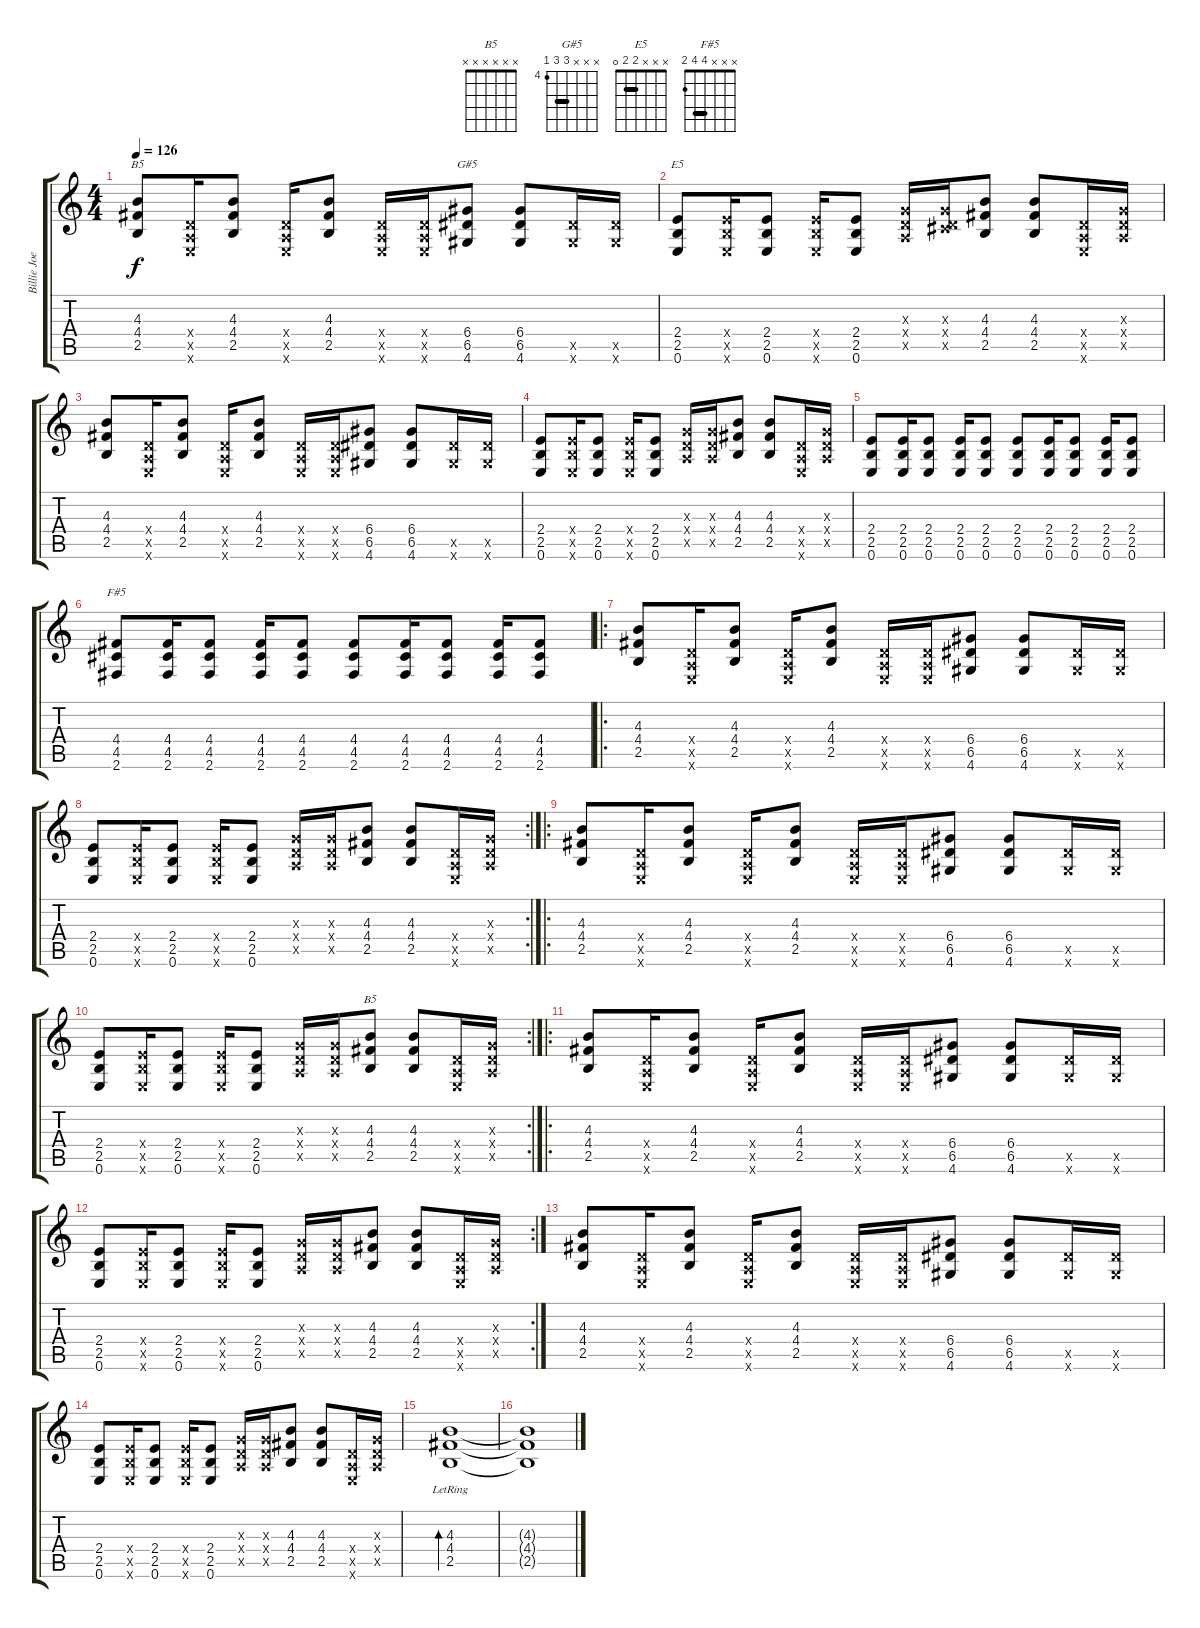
\track ("Billie Joe solo" "Billie Joe") {instrument overdrivenguitar}
\staff {score tabs}
\tuning (E4 B3 G3 D3 A2 E2) {hide}
\chord ("B5" x x 4 4 2 x) {barre 4}
\chord ("G#5" x x x 6 6 4) {firstfret 4 barre 6}
\chord ("E5" x x x 2 2 0) {barre 2}
\chord ("F#5" x x x 4 4 2) {barre 4}
\chord ("B5" x x x x x x)
\ts (4 4)
\tempo 126
\clef g2
\ks c
(4.3 4.4 2.5).8{ch "B5" dy f} (0.4{x} 0.5{x} 0.6{x}).16 (4.3 4.4 2.5).8 (0.4{x} 0.5{x} 0.6{x}).16 (4.3 4.4 2.5).8 (0.4{x} 0.5{x} 0.6{x}).16 (0.4{x} 0.5{x} 0.6{x}).16 (6.4 6.5 4.6).8{ch "G#5"} (6.4 6.5 4.6).8 (6.5{x} 4.6{x}).16 (6.5{x} 4.6{x}).16 |
(2.4 2.5 0.6).8{ch "E5"} (2.4{x} 2.5{x} 0.6{x}).16 (2.4 2.5 0.6).8 (2.4{x} 2.5{x} 0.6{x}).16 (2.4 2.5 0.6).8 (0.3{x} 0.4{x} 0.5{x}).16 (0.3{x} 0.4{x} 4.5{x}).16 (4.3 4.4 2.5).8 (4.3 4.4 2.5).8 (0.4{x} 0.5{x} 0.6{x}).16 (0.3{x} 0.4{x} 0.5{x}).16 |
(4.3 4.4 2.5).8 (0.4{x} 0.5{x} 0.6{x}).16 (4.3 4.4 2.5).8 (0.4{x} 0.5{x} 0.6{x}).16 (4.3 4.4 2.5).8 (0.4{x} 0.5{x} 0.6{x}).16 (0.4{x} 0.5{x} 0.6{x}).16 (6.4 6.5 4.6).8 (6.4 6.5 4.6).8 (6.5{x} 4.6{x}).16 (6.5{x} 4.6{x}).16 |
(2.4 2.5 0.6).8 (2.4{x} 2.5{x} 0.6{x}).16 (2.4 2.5 0.6).8 (2.4{x} 2.5{x} 0.6{x}).16 (2.4 2.5 0.6).8 (0.3{x} 0.4{x} 0.5{x}).16 (0.3{x} 0.4{x} 0.5{x}).16 (4.3 4.4 2.5).8 (4.3 4.4 2.5).8 (0.4{x} 0.5{x} 0.6{x}).16 (0.3{x} 0.4{x} 0.5{x}).16 |
(2.4 2.5 0.6).8 (2.4 2.5 0.6).16 (2.4 2.5 0.6).8 (2.4 2.5 0.6).16 (2.4 2.5 0.6).8 (2.4 2.5 0.6).8 (2.4 2.5 0.6).16 (2.4 2.5 0.6).8 (2.4 2.5 0.6).16 (2.4 2.5 0.6).8 |
(4.4 4.5 2.6).8{ch "F#5"} (4.4 4.5 2.6).16 (4.4 4.5 2.6).8 (4.4 4.5 2.6).16 (4.4 4.5 2.6).8 (4.4 4.5 2.6).8 (4.4 4.5 2.6).16 (4.4 4.5 2.6).8 (4.4 4.5 2.6).16 (4.4 4.5 2.6).8 |
\ro
(4.3 4.4 2.5).8 (0.4{x} 0.5{x} 0.6{x}).16 (4.3 4.4 2.5).8 (0.4{x} 0.5{x} 0.6{x}).16 (4.3 4.4 2.5).8 (0.4{x} 0.5{x} 0.6{x}).16 (0.4{x} 0.5{x} 0.6{x}).16 (6.4 6.5 4.6).8 (6.4 6.5 4.6).8 (6.5{x} 4.6{x}).16 (6.5{x} 4.6{x}).16 |
\rc 2
(2.4 2.5 0.6).8 (2.4{x} 2.5{x} 0.6{x}).16 (2.4 2.5 0.6).8 (2.4{x} 2.5{x} 0.6{x}).16 (2.4 2.5 0.6).8 (0.3{x} 0.4{x} 0.5{x}).16 (0.3{x} 0.4{x} 0.5{x}).16 (4.3 4.4 2.5).8 (4.3 4.4 2.5).8 (0.4{x} 0.5{x} 0.6{x}).16 (0.3{x} 0.4{x} 0.5{x}).16 |
\ro
(4.3 4.4 2.5).8 (0.4{x} 0.5{x} 0.6{x}).16 (4.3 4.4 2.5).8 (0.4{x} 0.5{x} 0.6{x}).16 (4.3 4.4 2.5).8 (0.4{x} 0.5{x} 0.6{x}).16 (0.4{x} 0.5{x} 0.6{x}).16 (6.4 6.5 4.6).8 (6.4 6.5 4.6).8 (6.5{x} 4.6{x}).16 (6.5{x} 4.6{x}).16 |
\rc 2
(2.4 2.5 0.6).8 (2.4{x} 2.5{x} 0.6{x}).16 (2.4 2.5 0.6).8 (2.4{x} 2.5{x} 0.6{x}).16 (2.4 2.5 0.6).8 (0.3{x} 0.4{x} 0.5{x}).16 (0.3{x} 0.4{x} 0.5{x}).16 (4.3 4.4 2.5).8{ch "B5"} (4.3 4.4 2.5).8 (0.4{x} 0.5{x} 0.6{x}).16 (0.3{x} 0.4{x} 0.5{x}).16 |
\ro
(4.3 4.4 2.5).8 (0.4{x} 0.5{x} 0.6{x}).16 (4.3 4.4 2.5).8 (0.4{x} 0.5{x} 0.6{x}).16 (4.3 4.4 2.5).8 (0.4{x} 0.5{x} 0.6{x}).16 (0.4{x} 0.5{x} 0.6{x}).16 (6.4 6.5 4.6).8 (6.4 6.5 4.6).8 (6.5{x} 4.6{x}).16 (6.5{x} 4.6{x}).16 |
\rc 2
(2.4 2.5 0.6).8 (2.4{x} 2.5{x} 0.6{x}).16 (2.4 2.5 0.6).8 (2.4{x} 2.5{x} 0.6{x}).16 (2.4 2.5 0.6).8 (0.3{x} 0.4{x} 0.5{x}).16 (0.3{x} 0.4{x} 0.5{x}).16 (4.3 4.4 2.5).8 (4.3 4.4 2.5).8 (0.4{x} 0.5{x} 0.6{x}).16 (0.3{x} 0.4{x} 0.5{x}).16 |
(4.3 4.4 2.5).8 (0.4{x} 0.5{x} 0.6{x}).16 (4.3 4.4 2.5).8 (0.4{x} 0.5{x} 0.6{x}).16 (4.3 4.4 2.5).8 (0.4{x} 0.5{x} 0.6{x}).16 (0.4{x} 0.5{x} 0.6{x}).16 (6.4 6.5 4.6).8 (6.4 6.5 4.6).8 (6.5{x} 4.6{x}).16 (6.5{x} 4.6{x}).16 |
(2.4 2.5 0.6).8 (2.4{x} 2.5{x} 0.6{x}).16 (2.4 2.5 0.6).8 (2.4{x} 2.5{x} 0.6{x}).16 (2.4 2.5 0.6).8 (0.3{x} 0.4{x} 0.5{x}).16 (0.3{x} 0.4{x} 0.5{x}).16 (4.3 4.4 2.5).8 (4.3 4.4 2.5).8 (0.4{x} 0.5{x} 0.6{x}).16 (0.3{x} 0.4{x} 0.5{x}).16 |
(4.3{lr} 4.4{lr} 2.5{lr}).1{bd 240 instrument electricguitarjazz} |
(4.3{t} 4.4{t} 2.5{t}).1
